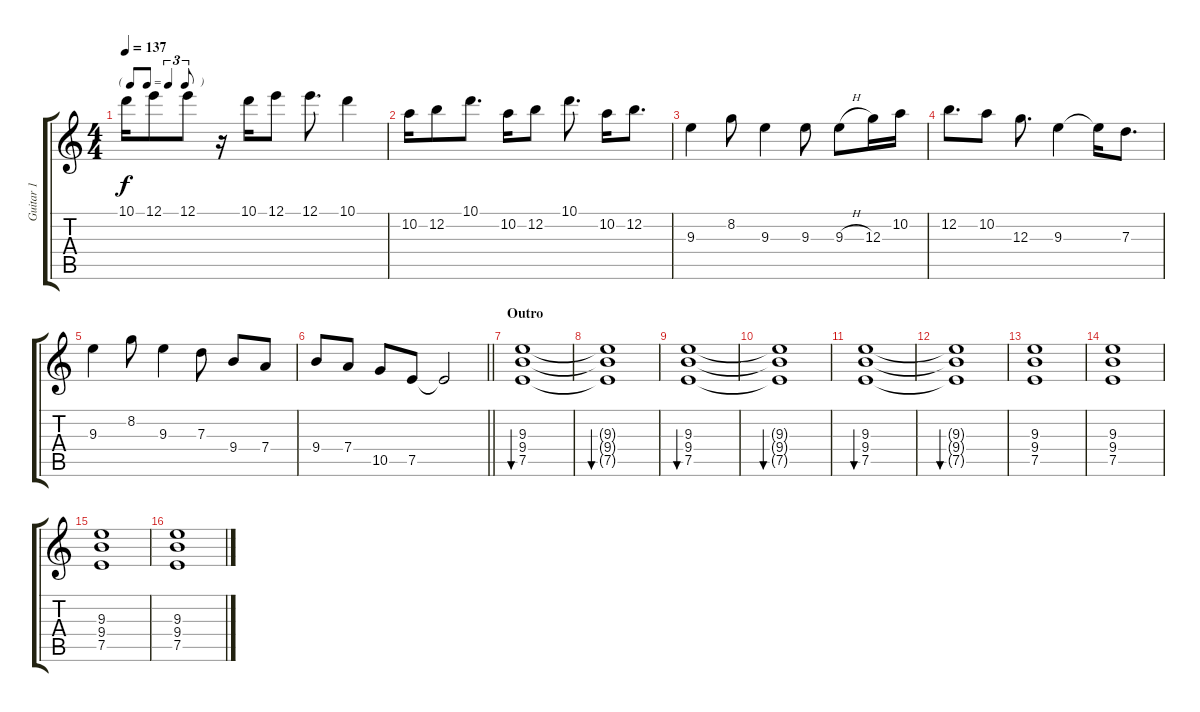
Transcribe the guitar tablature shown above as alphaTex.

\track ("Guitar 1" "Guitar 1") {instrument overdrivenguitar}
\staff {score tabs}
\tuning (E4 B3 G3 D3 A2 E2) {hide}
\ts (4 4)
\tf triplet8th
\tempo 137
\clef g2
\ks c
10.1.16{dy f} 12.1.8 12.1.8 r.16 10.1.16 12.1.8 12.1.8{d} 10.1.4 |
10.2.16 12.2.8 10.1.8{d} 10.2.16 12.2.8 10.1.8{d} 10.2.16 12.2.8{d} |
9.3.4 8.2.8 9.3.4 9.3.8 9.3{h}.8 12.3.16 10.2.16 |
12.2.8{d} 10.2.8 12.3.8{d} 9.3.4 9.3{t}.16 7.3.8{d} |
9.3.4 8.2.8 9.3.4 7.3.8 9.4.8 7.4.8 |
\barLineRight lightlight
9.4.8 7.4.8 10.5.8 7.5.8 7.5{t}.2 |
\section ("" "Outro")
(9.3 9.4 7.5).1{bu 480} |
(9.3{t} 9.4{t} 7.5{t}).1{bu 480} |
(9.3 9.4 7.5).1{bu 480} |
(9.3{t} 9.4{t} 7.5{t}).1{bu 480} |
(9.3 9.4 7.5).1{bu 480} |
(9.3{t} 9.4{t} 7.5{t}).1{bu 480} |
(9.3 9.4 7.5).1 |
(9.3 9.4 7.5).1 |
(9.3 9.4 7.5).1 |
(9.3 9.4 7.5).1
